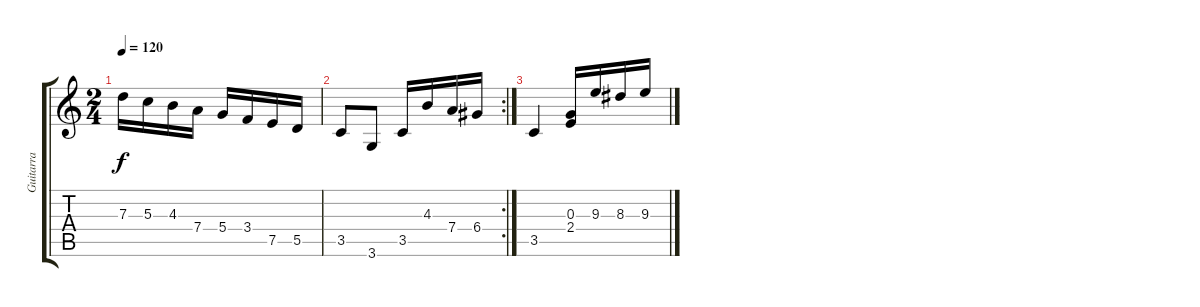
\track ("Guitarra" "Guitarra") {instrument electricguitarjazz}
\staff {score tabs}
\tuning (E4 B3 G3 D3 A2 E2) {hide}
\ts (2 4)
\tempo 120
\clef g2
\ks c
7.3.16{dy f} 5.3.16 4.3.16 7.4.16 5.4.16 3.4.16 7.5.16 5.5.16 |
\rc 2
3.5.8 3.6.8 3.5.16 4.3.16 7.4.16 6.4.16 |
3.5.4 (0.3 2.4).16 9.3.16 8.3.16 9.3.16
